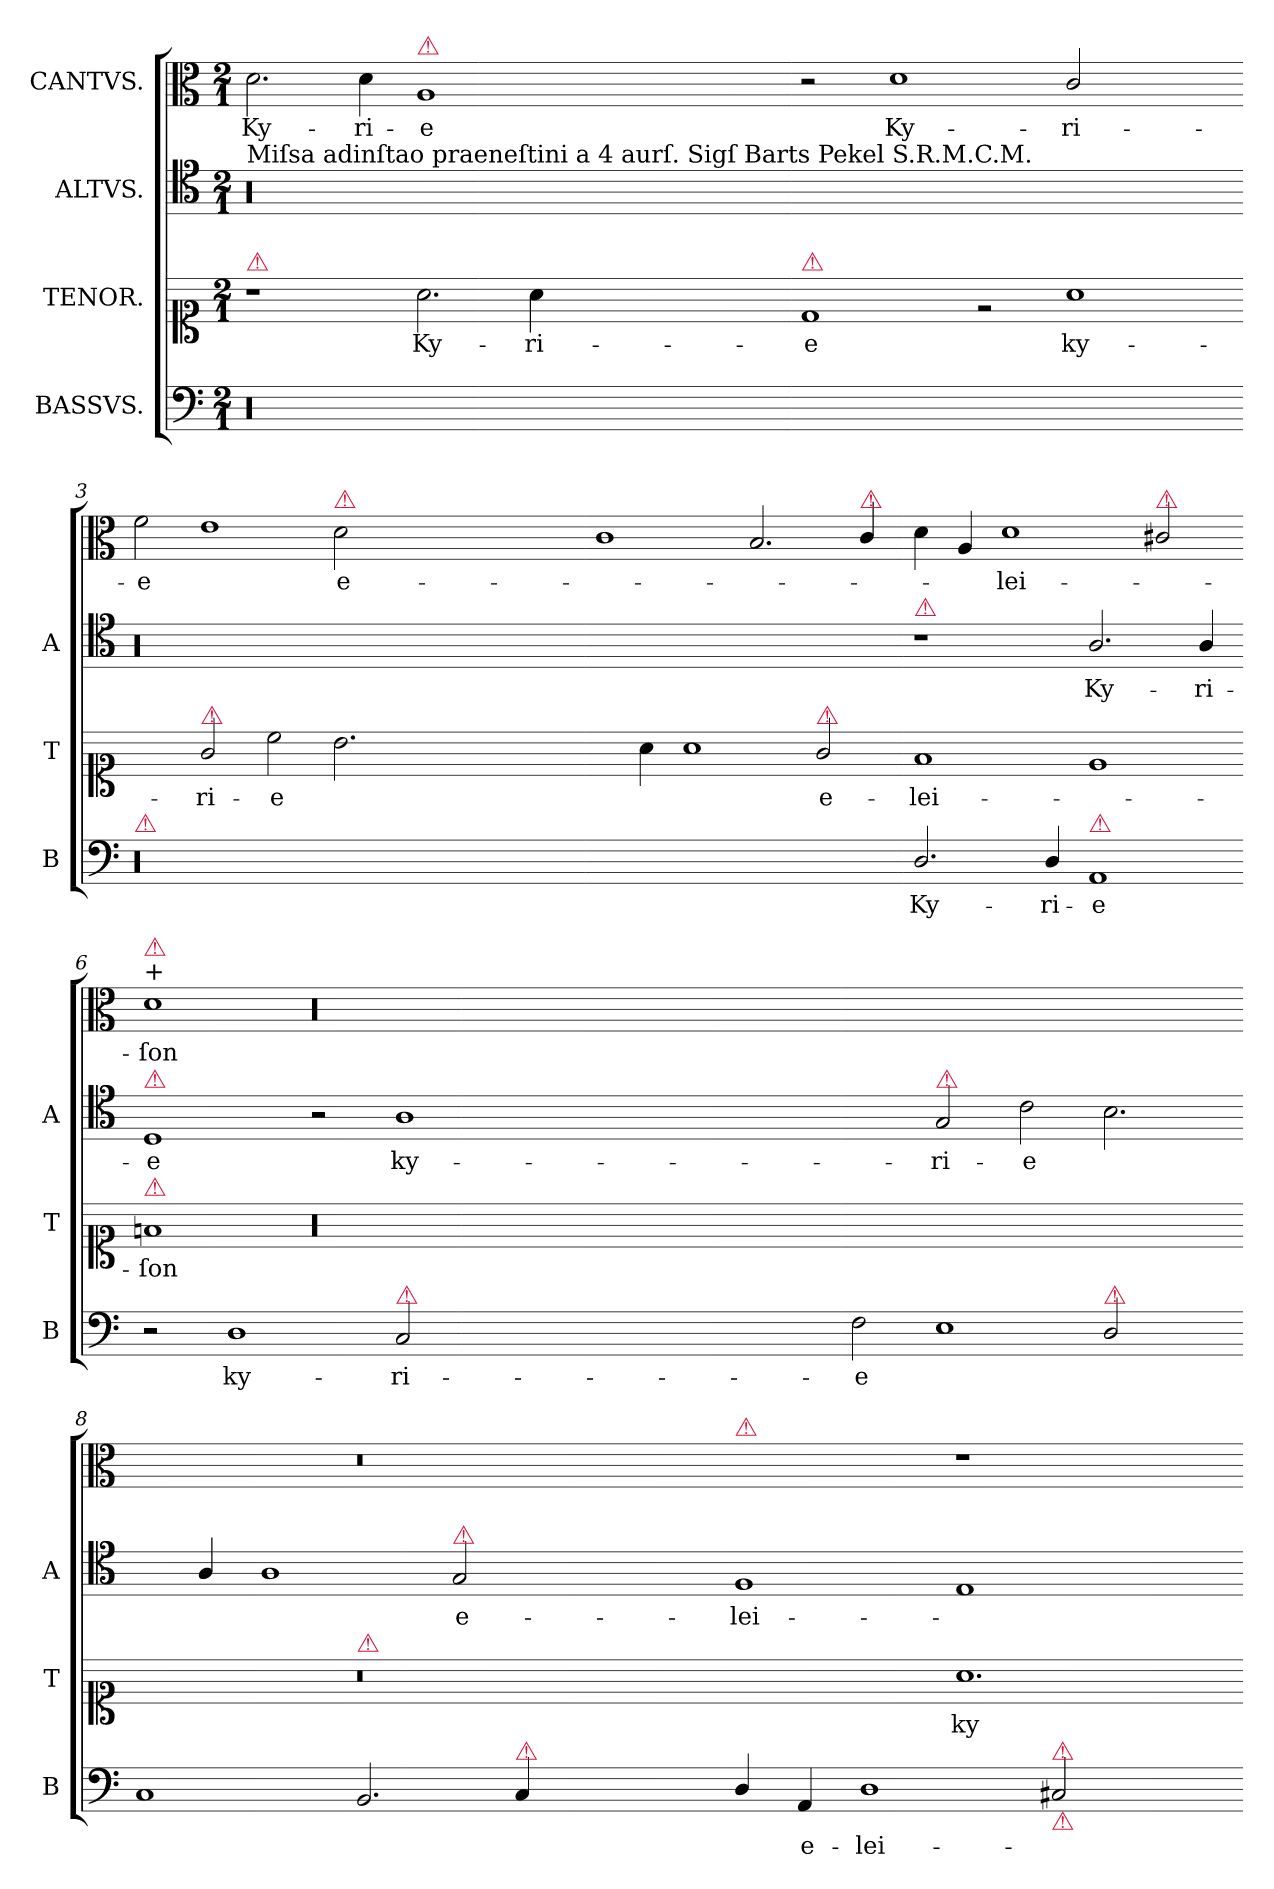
**kern	**text	**kern	**text	**kern	**text	**kern	**text
*part4	*part4	*part3	*part3	*part2	*part2	*part1	*part1
*staff4	*staff4	*staff3	*staff3	*staff2	*staff2	*staff1	*staff1
*I"BASSVS.	*	*I"TENOR.	*	*I"ALTVS.	*	*I"CANTVS.	*
*I'B	*	*I'T	*	*I'A	*	*	*
*clefF4	*	*clefC1	*	*clefC4	*	*clefC3	*
*k[]	*	*k[]	*	*k[]	*	*k[]	*
*M2/1	*	*M2/1	*	*M2/1	*	*M2/1	*
=1	=1	=1	=1	=1	=1	=1	=1
!	!	!	!	!LO:TX:a:t=Miſsa adinſtao praeneſtini a 4 aurſ. Sigſ Barts Pekel S.R.M.C.M.	!	!	!
!	!	!LO:TX:a:color=crimson:t=⚠	!	!	!	!	!
00r	.	1r	.	00r	.	2.d\	Ky-
.	.	.	.	.	.	4d\	-ri-
!	!	!	!	!	!	!LO:TX:a:color=crimson:t=⚠	!
.	.	2.a\	Ky-	.	.	1A	-e
.	.	4a\	-ri-	.	.	.	.
.	.	0ryy	.	.	.	0ryy	.
=2-	=2-	=2-	=2-	=2-	=2-	=2-	=2-
!	!	!LO:TX:a:color=crimson:t=⚠	!	!	!	!	!
0ryy	.	1d	-e	0ryy	.	2r	.
.	.	.	.	.	.	1d	Ky-
.	.	2re	.	.	.	.	.
.	.	1a\	ky-	.	.	2c/	-ri-
2ryy	.	.	.	2ryy	.	2ryy	.
=3-	=3-	=3-	=3-	=3-	=3-	=3-	=3-
!LO:TX:a:color=crimson:t=⚠	!	!	!	!	!	!	!
00r	.	2ryy	.	00r	.	2f\	-e
!	!	!LO:TX:a:color=crimson:t=⚠	!	!	!	!	!
.	.	2g/	-ri-	.	.	1e	.
.	.	2cc\	-e	.	.	.	.
!	!	!	!	!	!	!LO:TX:a:color=crimson:t=⚠	!
.	.	2.b\	.	.	.	2d\	e-
.	.	.	.	.	.	0ryy	.
.	.	1..ryy	.	.	.	.	.
=4-	=4-	=4-	=4-	=4-	=4-	=4-	=4-
0ryy	.	4ryy	.	0ryy	.	1c	.
.	.	4a\	.	.	.	.	.
.	.	1a	.	.	.	.	.
.	.	.	.	.	.	2.B/	.
!	!	!LO:TX:a:color=crimson:t=⚠	!	!	!	!	!
.	.	2g/	e-	.	.	.	.
!	!	!	!	!	!	!LO:TX:a:color=crimson:t=⚠	!
.	.	.	.	.	.	4c/	.
=5-	=5-	=5-	=5-	=5-	=5-	=5-	=5-
!	!	!	!	!LO:TX:a:color=crimson:t=⚠	!	!	!
2.D/	Ky-	1f	-lei-	1r	.	4d\	.
.	.	.	.	.	.	4A/	.
.	.	.	.	.	.	1d	-lei-
4D/	-ri-	.	.	.	.	.	.
!LO:TX:a:color=crimson:t=⚠	!	!	!	!	!	!	!
1AA	-e	1e	.	2.A/	Ky-	.	.
!	!	!	!	!	!	!LO:TX:a:color=crimson:t=⚠	!
.	.	.	.	.	.	2c#X/	.
.	.	.	.	4A/	-ri-	.	.
=6-	=6-	=6-	=6-	=6-	=6-	=6-	=6-
!	!	!	!	!	!	!LO:TX:a:t=+	!
!	!	!	!	!	!	!LO:TX:a:color=crimson:t=⚠	!
!	!	!	!	!LO:TX:a:color=crimson:t=⚠	!	!	!
!	!	!LO:TX:a:color=crimson:t=⚠	!	!	!	!	!
2r	.	1fn	-ſon	1D	-e	1d	-ſon
1D	ky-	.	.	.	.	.	.
.	.	00r	.	2r	.	00r	.
!LO:TX:a:color=crimson:t=⚠	!	!	!	!	!	!	!
2C/	-ri-	.	.	1A/	ky-	.	.
0.ryy	.	.	.	.	.	.	.
.	.	.	.	0ryy	.	.	.
.	.	.	.	2ryy	.	.	.
=7-	=7-	=7-	=7-	=7-	=7-	=7-	=7-
2F\	-e	0ryy	.	2ryy	.	0ryy	.
!	!	!	!	!LO:TX:a:color=crimson:t=⚠	!	!	!
1E	.	.	.	2G/	-ri-	.	.
.	.	.	.	2c\	-e	.	.
!LO:TX:a:color=crimson:t=⚠	!	!	!	!	!	!	!
2D/	.	.	.	2.B\	.	.	.
4ryy	.	4ryy	.	.	.	4ryy	.
=8-	=8-	=8-	=8-	=8-	=8-	=8-	=8-
1C	.	1ryy	.	4ryy	.	1ryy	.
.	.	.	.	4A/	.	.	.
.	.	.	.	1A	.	.	.
!	!	!LO:TX:a:color=crimson:t=⚠	!	!	!	!	!
2.BB/	.	0r	.	.	.	0r	.
!	!	!	!	!LO:TX:a:color=crimson:t=⚠	!	!	!
.	.	.	.	2G/	e-	.	.
!LO:TX:a:color=crimson:t=⚠	!	!	!	!	!	!	!
4C/	.	.	.	.	.	.	.
1ryy	.	.	.	1ryy	.	.	.
=9-	=9-	=9-	=9-	=9-	=9-	=9-	=9-
!	!	!	!	!	!	!LO:TX:a:color=crimson:t=⚠	!
4D/	.	1ryy	.	1F	-lei-	1ryy	.
4AA/	e-	.	.	.	.	.	.
1D	-lei-	.	.	.	.	.	.
.	.	1.a	ky-	1E	.	1r	.
!LO:TX:a:color=crimson:t=⚠	!	!	!	!	!	!	!
!LO:TX:b:color=crimson:t=⚠	!	!	!	!	!	!	!
2C#X/	.	.	.	.	.	.	.
2ryy	.	.	.	2ryy	.	2ryy	.
=-	=-	=-	=-	=-	=-	=-	=-
*-	*-	*-	*-	*-	*-	*-	*-
